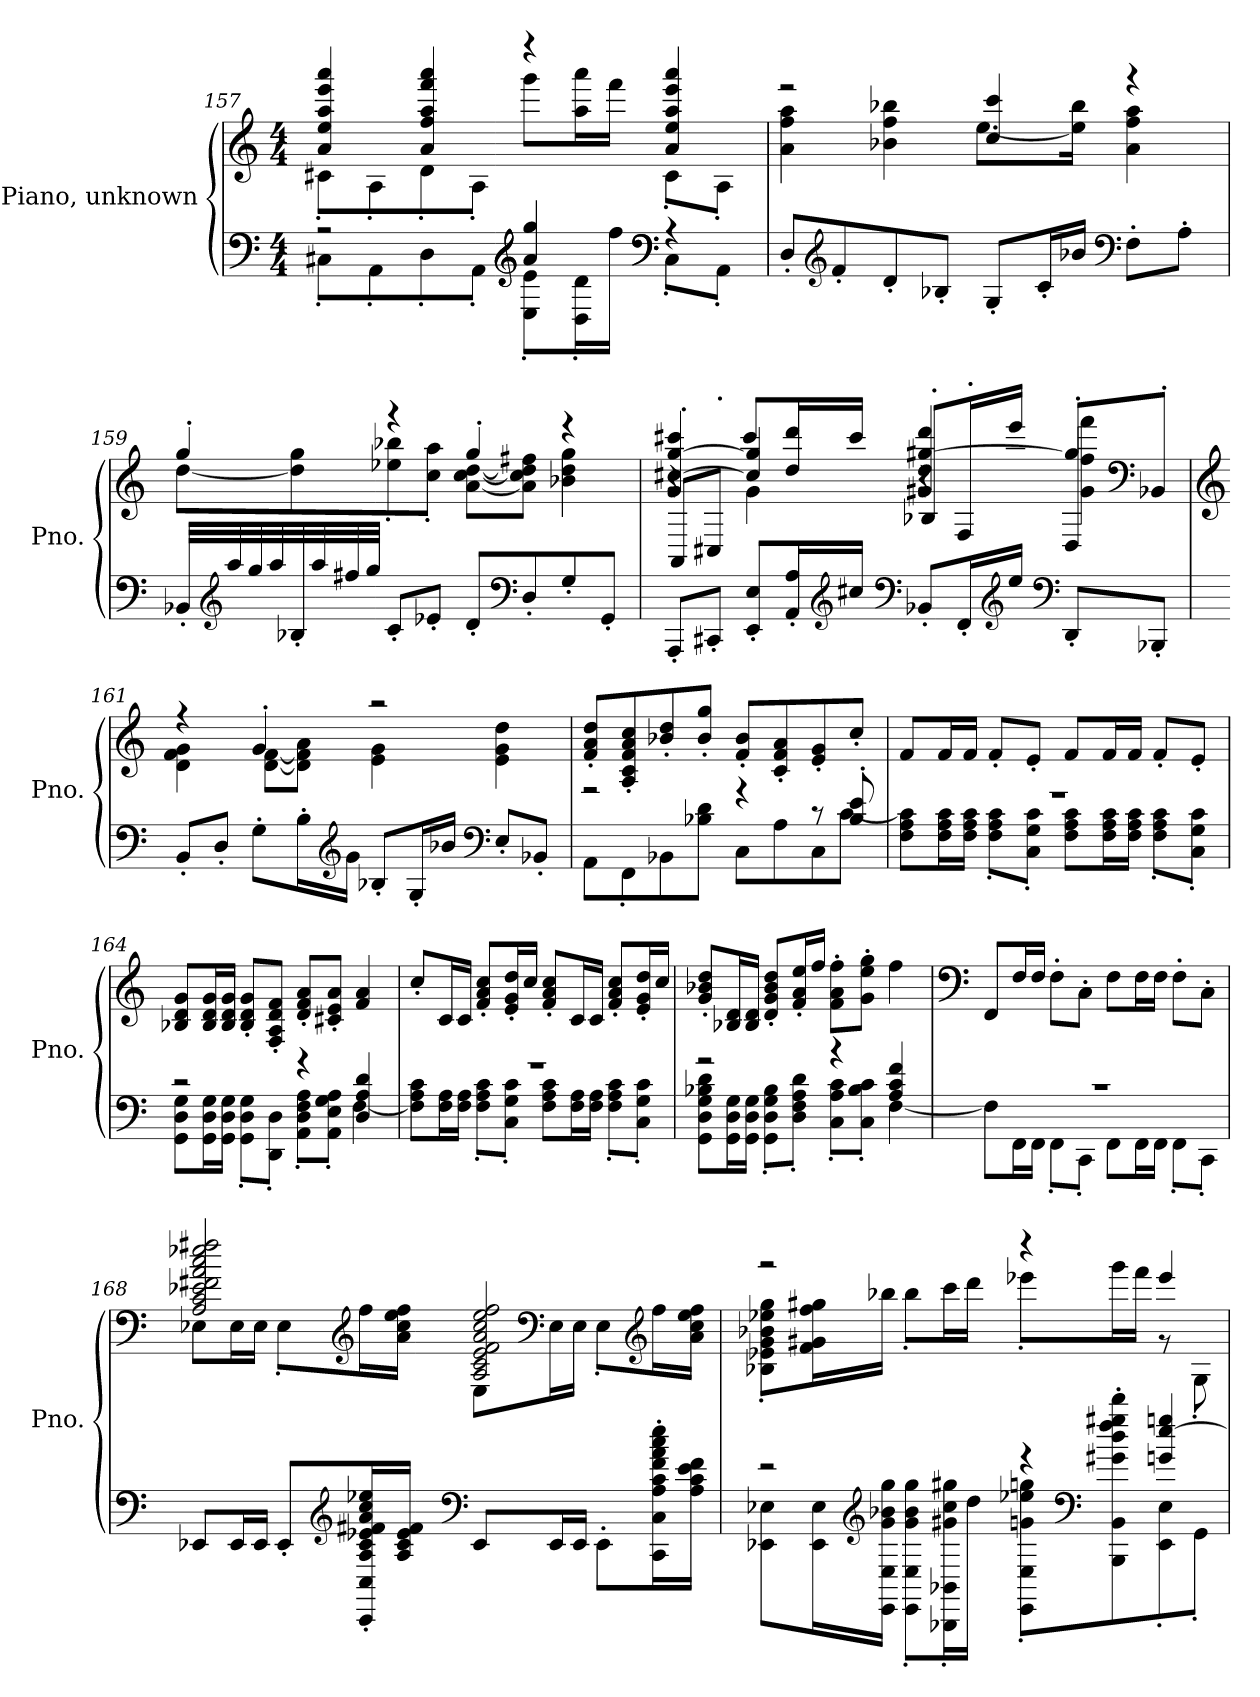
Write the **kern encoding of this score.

**kern	**kern
*part1	*part1
*staff2	*staff1
*I"Piano, unknown	*
*I'Pno.	*
*clefF4	*clefG2
*k[]	*k[]
*M4/4	*M4/4
=157	=157
*^	*^
2r	8C#X'\L	4a/ 4ee/ 4aa/ 4eee/ 4aaa/	8c#X'\L
.	8AA'\	.	8A'\
.	8D'\	4a/ 4ff/ 4aa/ 4fff/ 4aaa/	8d'\
.	8AA'\J	.	8A'\J
*clefG2	*	*	*
4a/ 4gg/	8E\' 8e\'L	4r	8ggg\L
.	16D\' 16d\'L	.	16aa\ 16aaa\L
.	16ff\JJ	.	16fff\JJ
*clefF4	*	*	*
4r	8C#'\L	4a/ 4ee/ 4aa/ 4eee/ 4aaa/	8c#'\L
.	8AA'\J	.	8A'\J
*v	*v	*	*
!!LO:LB:g=z	!!
=158	=158	=158
8D'/L	2r	4a\ 4ff\ 4aa\
*clefG2	*	*
8f'/	.	.
8d'/	.	4b-X\ 4ff\ 4bb-X\
8B-X'/J	.	.
8G'/L	4cc/ 4ccc/	[8.ee\L
16c'/L	.	.
16b-X/JJ	.	16ee\] 16bb-\Jk
*clefF4	*	*
8F'\L	4r	4a\ 4ff\ 4aa\
8A'\J	.	.
=159	=159	=159
32BB-X'/LLL	4gg'/	[8dd\L
*clefG2	*	*
32aa/	.	.
32gg/	.	.
32aa/	.	.
32B-X'/	.	8dd\] 8gg\
32aa/	.	.
32ff#X/	.	.
32gg/JJJ	.	.
8c'/L	4r	8ee-X\' 8bb-X\'
8e-X'/J	.	8cc\' 8aa\'J
8d'/L	4gg'/	[8a\ [8cc\ [8dd\L
*clefF4	*	*
8D'/	.	8a\] 8cc\] 8dd\] 8ff#X\J
8G'/	4r	4b-X\ 4dd\ 4gg\
8GG'/J	.	.
!!LO:LB:g=z
=160	=160	=160
*	*	*^
8AAA'/L	4g/ [4cc#X/ [4gg/ 4ccc#X/	4r	8AA'/L
8CC#X'/J	.	.	8C#X'/J
8EE/' 8E/'L	4cc#/] 4gg/]	4g\	8ccc#/L
16AA/' 16A/'L	.	.	16dd/ 16ddd/L
*clefG2	*	*	*
16cc#X/JJ	.	.	16ccc#/JJ
*clefF4	*	*	*
8BB-X'/L	4g#X/ 4dd/ [4gg#X/ 4ddd/	4r	8B-X'/L
16FF'/L	.	.	16F'/L
*clefG2	*	*	*
16ee/JJ	.	.	16eee/JJ
*clefF4	*	*	*
8DD'/L	4gg#/]	4g#\ 4ff\ 4fff\	8D'/L
*	*clefF4	*	*
8BBB-X'/J	.	.	8BB-X'/J
*	*v	*v	*v
=161	=161
*	*clefG2
*	*^
8BB'/L	4r	4d\ 4f\ 4g\
8D'/J	.	.
8G'\L	4g'/	[8d\ [8f\L
16B'\L	.	8d\] 8f\] 8a\J
*clefG2	*	*
16g\JJ	.	.
8B-X'/L	2r	4e\ 4g\
16G'/L	.	.
16b-X/JJ	.	.
*clefF4	*	*
8E'/L	.	4e\ 4g\ 4dd\
8BB-X'/J	.	.
*	*v	*v
!!LO:PB:g=z
=162	=162
*^	*
2r	8AA\L	8f/' 8a/' 8dd/'L
.	8FF'\	8A/' 8c/' 8f/' 8a/' 8cc/'
.	8BB-X\	8b-X/' 8dd/'
.	8B-X\ 8d\J	8b-/' 8gg/'J
4r	8C\L	8f/' 8b-/'L
.	8A\	8c/' 8f/' 8a/'
8r	8C\	8e/' 8g/'
8B-/' 8e/'	[8c\J	8cc'/J
=163	=163	=163
1r	8F\ 8A\ 8c\]L	8f/L
.	16F\ 16A\ 16c\L	16f/L
.	16F\ 16A\ 16c\JJ	16f/JJ
.	8F\' 8A\' 8c\'L	8f'/L
.	8C\' 8G\' 8c\'J	8e'/J
.	8F\ 8A\ 8c\L	8f/L
.	16F\ 16A\ 16c\L	16f/L
.	16F\ 16A\ 16c\JJ	16f/JJ
.	8F\' 8A\' 8c\'L	8f'/L
.	8C\' 8G\' 8c\'J	8e'/J
=164	=164	=164
2r	8GG\ 8D\ 8G\L	8B-X/ 8d/ 8g/L
.	16GG\ 16D\ 16G\L	16B-/ 16d/ 16g/L
.	16GG\ 16D\ 16G\JJ	16B-/ 16d/ 16g/JJ
.	8GG\' 8D\' 8G\'L	8B-/' 8d/' 8g/'L
.	8DD\' 8D\'J	8F/' 8A/' 8d/' 8f/'J
4r	8AA\' 8D\' 8F\' 8A\'L	8d/' 8f/' 8a/'L
.	8AA\' 8E\' 8G\' 8A\'J	8c#X/' 8e/' 8a/'J
4D/ 4A/ 4d/	[4F\	4f/ 4a/
!!LO:LB:g=z
=165	=165	=165
1r	8F\] 8A\ 8c\L	8cc'/L
.	16F\ 16A\L	16c/L
.	16F\ 16A\JJ	16c/JJ
.	8F\' 8A\' 8c\'L	8f/' 8a/' 8cc/'L
.	8C\' 8G\' 8c\'J	16e/' 16g/' 16dd/'L
.	.	16cc/JJ
.	8F\ 8A\ 8c\L	8f/' 8a/' 8cc/'L
.	16F\ 16A\L	16c/L
.	16F\ 16A\JJ	16c/JJ
.	8F\' 8A\' 8c\'L	8f/' 8a/' 8cc/'L
.	8C\' 8G\' 8c\'J	16e/' 16g/' 16dd/'L
.	.	16cc/JJ
=166	=166	=166
2r	8GG\ 8D\ 8G\ 8B-X\ 8d\L	8g/' 8b-X/' 8dd/'L
.	16GG\ 16D\ 16G\L	16B-X/ 16d/L
.	16GG\ 16D\ 16G\JJ	16B-/ 16d/JJ
.	8GG\' 8D\' 8G\' 8B-\'L	8d/' 8g/' 8b-/' 8dd/'L
.	8D\' 8F\' 8A\' 8d\'J	16f/' 16a/' 16ee/'L
.	.	16ff/JJ
4r	8C\' 8A\' 8c\'L	8f\' 8a\' 8ff\'L
.	8C\' 8B-\' 8c\'J	8g\' 8ee\' 8gg\'J
4A/ 4c/ 4f/	[4F\	4ff\
=167	=167	=167
*	*	*clefF4
1r	8F\L]	8FF/L
.	16FF\L	16F/L
.	16FF\JJ	16F/JJ
.	8FF'\L	8F'\L
.	8CC'\J	8C'\J
.	8FF\L	8F\L
.	16FF\L	16F\L
.	16FF\JJ	16F\JJ
.	8FF'\L	8F'\L
.	8CC'\J	8C'\J
*v	*v	*
!!LO:LB:g=z
=168	=168
*	*^
8EE-X/L	2A/ 2c/ 2e-X/ 2f#X/ 2a/ 2cc/ 2ee-X/ 2ff#X/	8E-X\L
16EE-/L	.	16E-\L
16EE-/JJ	.	16E-\JJ
8EE-'/L	.	8E-'\L
*clefG2	*clefG2	*
16CC/' 16C/' 16A/' 16c/' 16e-X/' 16f#X/' 16a/' 16cc/' 16ee-X/'L	.	16ff#\L
16A/ 16c/ 16e-/ 16f#/JJ	.	16a\ 16cc\ 16ee-\ 16ff#\JJ
*clefF4	*	*
8EE-/L	2A/ 2c/ 2e-/ 2f#/ 2a/ 2cc/ 2ee-/ 2ff#/	8E-\L
*	*clefF4	*
16EE-/L	.	16E-\L
16EE-/JJ	.	16E-\JJ
8EE-'\L	.	8E-'\L
*	*clefG2	*
16CC\' 16C\' 16A\' 16c\' 16f#\' 16a\' 16cc\' 16ee-\'L	.	16ff#\L
16A\ 16c\ 16e-\ 16f#\JJ	.	16a\ 16cc\ 16ee-\ 16ff#\JJ
!!LO:LB:g=z	!!
=169	=169	=169
*^	*	*
2r	8EE-X\ 8E-X\L	2r	8B-X\' 8e-X\' 8g\' 8b-X\' 8ee-X\' 8gg\'L
.	16EE-\ 16E-\L	.	16f\ 16g#X\ 16ff\ 16gg#X\L
*clefG2	*	*	*
.	16EE-\ 16E-\ 16g\ 16b-X\ 16gg\JJ	.	16bb-X\JJ
.	8EE-\' 8E-\' 8g\' 8b-\' 8gg\'L	.	8bb-'\L
.	16BBB-X\' 16BB-X\' 16g#X\' 16cc\' 16gg#X\'L	.	16ccc\L
.	16dd\JJ	.	16ddd\JJ
4r	8EE-\' 8E-\' 8gn\' 8ee-X\' 8ggn\'L	4r	8eee-X'\L
*clefF4	*	*	*
.	8BBB-\' 8BB-\' 8g#X\' 8dd\' 8ff\' 8gg#X\' 8ddd\'	.	16ggg\L
.	.	.	16fff\JJ
4gn/ [4ee-/ 4ggn/	8EE-\' 8E-\'	4eee-/	8r
.	8GG'\J	.	8G'\
*v	*v	*	*
*	*v	*v
=	=
*-	*-
